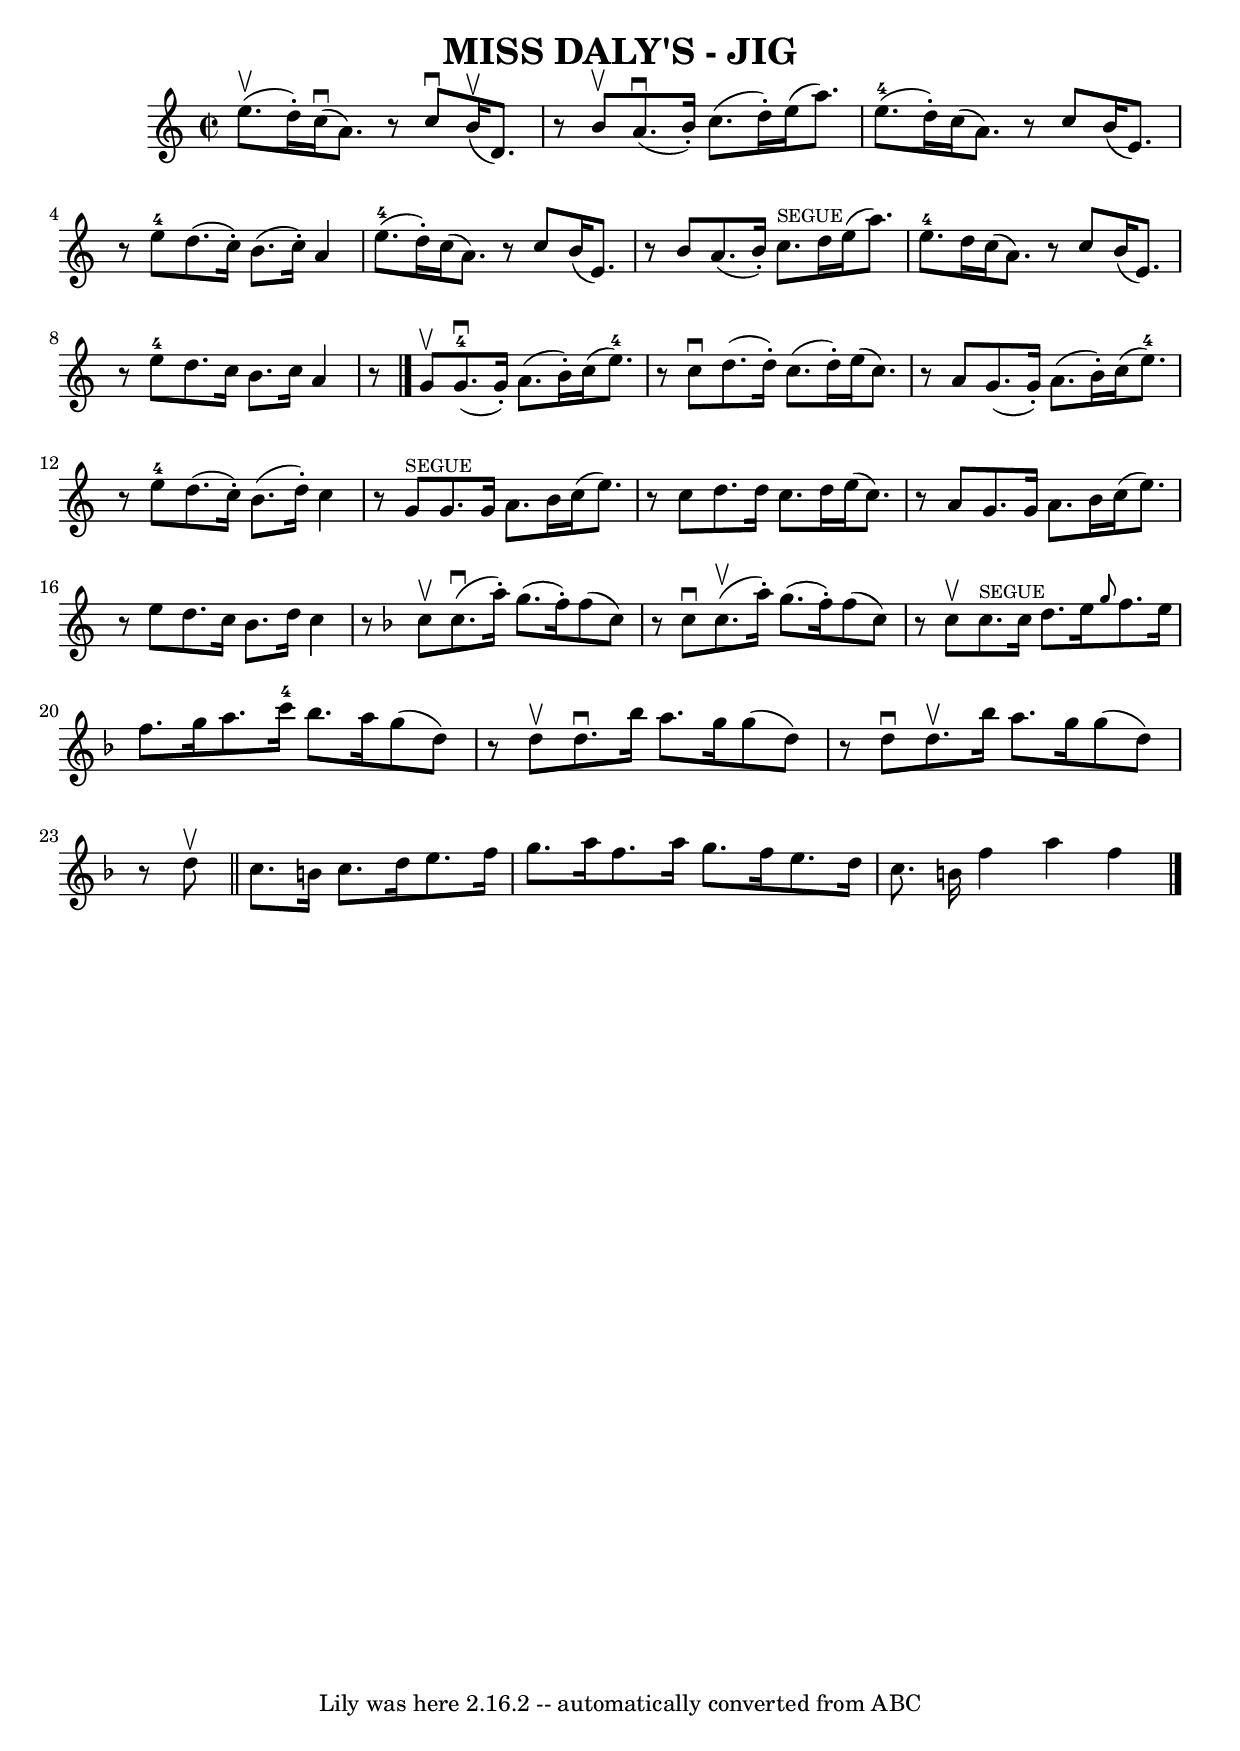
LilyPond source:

\version "2.16.2"
\include "Mammoth.ily"
\header {
	%% book = "Ryan's Mammoth Collection of Fiddle Tunes"
	crossRefNumber = "1"
	footnotes = ""
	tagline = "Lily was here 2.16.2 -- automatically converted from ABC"
	title = "MISS DALY'S - JIG"
}
voicedefault =  {


\override Staff.TimeSignature #'style = #'C
 \time 2/2 
\key a \minor e''8. (^\upbow d''16 -.)       |
     
c''16 (^\downbow a'8.)   r8 c''8^\downbow b'16 (^\upbow d'8.)   
r8 b'8^\upbow   |
 a'8. (^\downbow b'16 -.) c''8. (d''16 -. 
-) e''16 (a''8.) e''8.-4(d''16 -.)       |
 c''16 (
 a'8.)   r8 c''8 b'16 (e'8.)   r8 e''8-4   |
 d''8. (
 c''16 -.) b'8. (c''16 -.) a'4 e''8.-4(d''16 -.)   
|
     |
 c''16 (a'8.)   r8 c''8 b'16 (e'8.)   r8 
b'8    |
 a'8. (b'16 -.) c''8.^\segue d''16 e''16 (
a''8.) e''8.-4 d''16        |
 c''16 (a'8.)   r8 c''8 
 b'16 (e'8.)   r8 e''8-4   |
 d''8. c''16 b'8.    
c''16 a'4    r8   \bar "|." g'8^\upbow       |
 g'8. 
-4(^\downbow g'16 -.) a'8. (b'16 -.) c''16 (e''8.-4)   
r8 c''8^\downbow   |
 d''8. (d''16 -.) c''8. (d''16 -.)   
e''16 (c''8.)   r8 a'8        |
 g'8. (g'16 -.) a'8. (
b'16 -.) c''16 (e''8.-4)   r8 e''8-4   |
 d''8. (
c''16 -.) b'8. (d''16 -.) c''4    r8 g'8^\segue   |
     
|
 g'8. g'16 a'8. b'16 c''16 (e''8.)   r8 c''8    
|
 d''8. d''16 c''8. d''16 e''16 (c''8.)   r8 a'8     
   |
 g'8. g'16 a'8. b'16 c''16 (e''8.)   r8 e''8    
|
 d''8. c''16 b'8. d''16 c''4    r8   
\key f \major c''8 
^\upbow       |
 c''8. (^\downbow a''16 -.) g''8. (f''16 -. 
-) f''8 (c''8)   r8 c''8^\downbow   |
 c''8. (^\upbow   
a''16 -.) g''8. (f''16 -.) f''8 (c''8)   r8 c''8^\upbow       
|
 c''8.^\segue c''16 d''8. e''16  \grace { g''8  }   
f''8. e''16 f''8. g''16    |
 a''8. c'''16-4 bes''8.   
 a''16 g''8 (d''8)   r8 d''8^\upbow   |
     |
 d''8. 
^\downbow bes''16 a''8. g''16 g''8 (d''8)   r8 d''8^\downbow  
 |
 d''8.^\upbow bes''16 a''8. g''16 g''8 (d''8)   r8 
d''8^\upbow   \bar "||" c''8. b'16 c''8. d''16 e''8. f''16    
g''8. a''16    |
 f''8. a''16 g''8. f''16 e''8. d''16 
 c''8. b'16    \bar ":|" f''4 a''4 f''4    <<   \bar "|."  >>   
}

\score{
    <<

	\context Staff="default"
	{
	    \voicedefault 
	}

    >>
	\layout {
	}
	\midi {}
}
